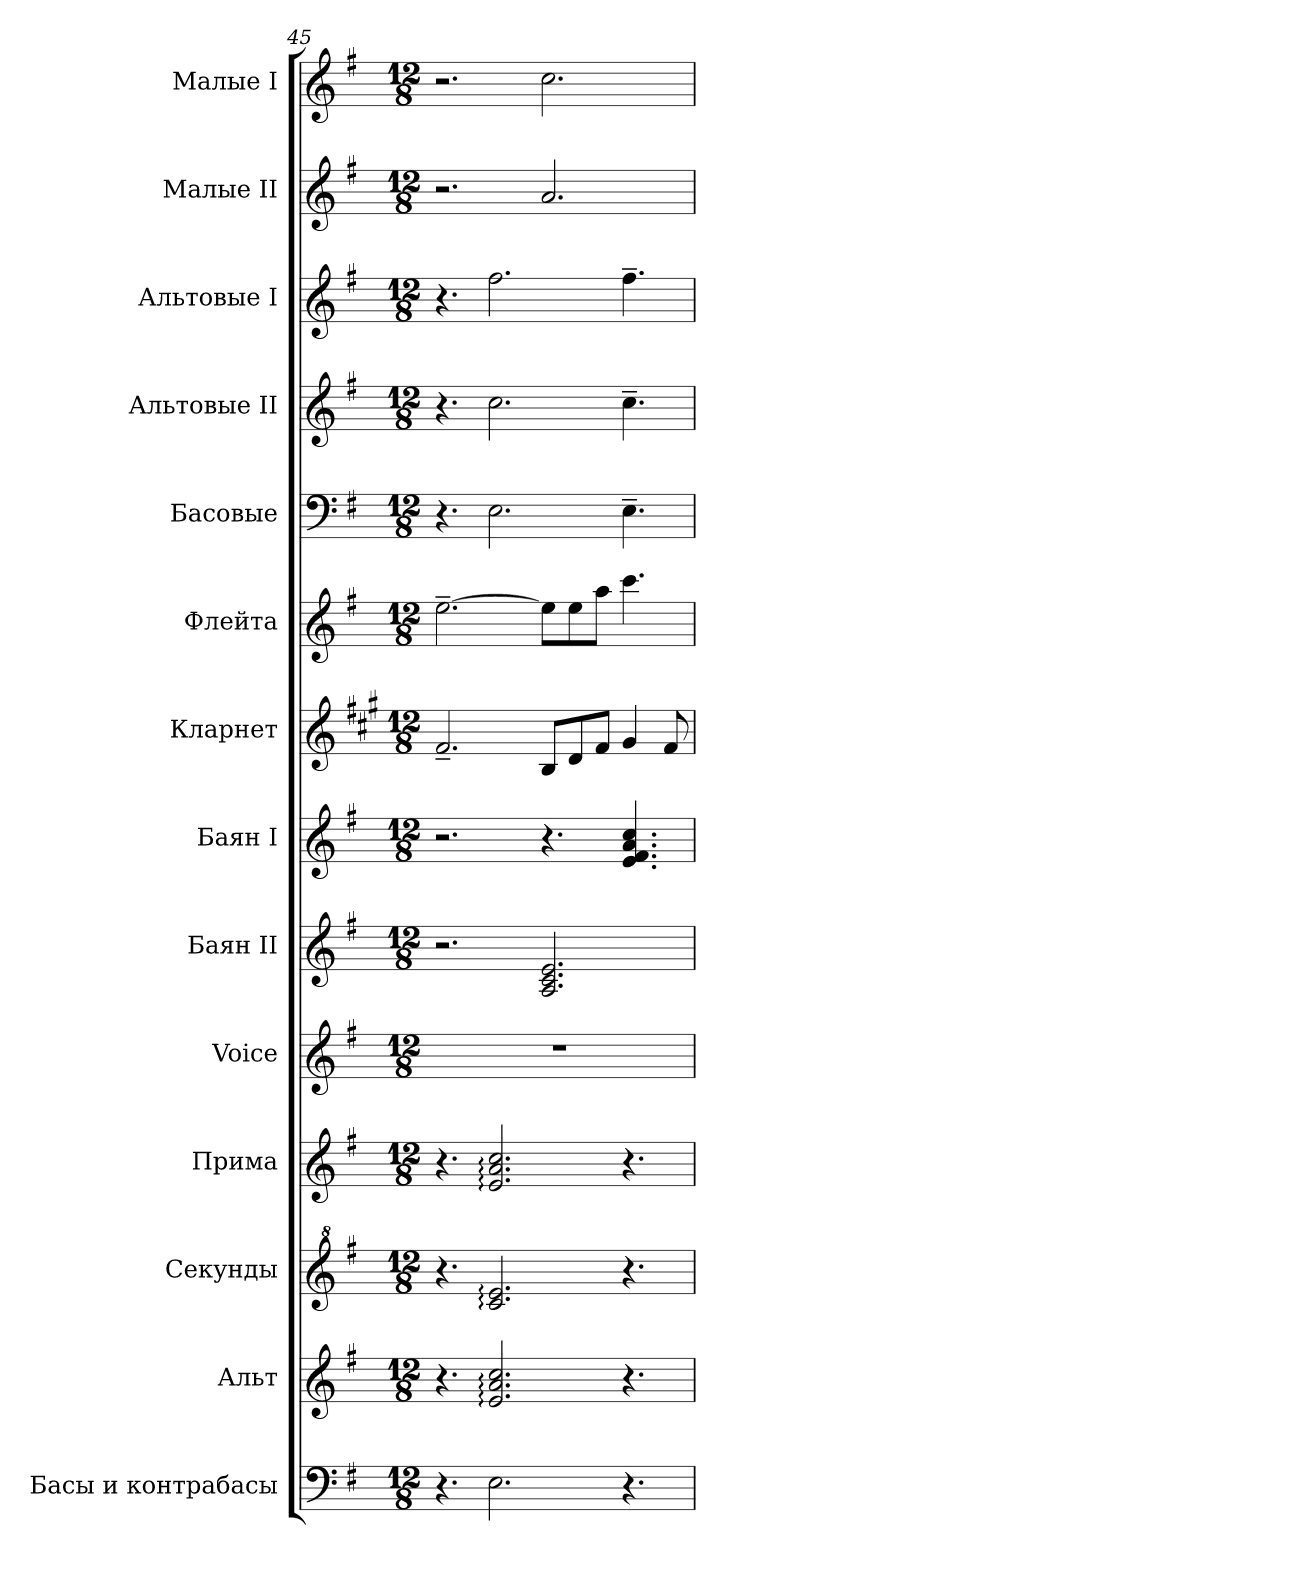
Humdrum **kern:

**kern	**kern	**kern	**kern	**kern	**kern	**kern	**kern	**kern	**kern	**kern	**kern	**kern	**kern
*part14	*part13	*part12	*part11	*part10	*part9	*part8	*part7	*part6	*part5	*part4	*part3	*part2	*part1
*staff14	*staff13	*staff12	*staff11	*staff10	*staff9	*staff8	*staff7	*staff6	*staff5	*staff4	*staff3	*staff2	*staff1
*I"Басы и контрабасы	*I"Альт	*I"Секунды	*I"Прима	*I"Voice	*I"Баян II	*I"Баян I	*I"Кларнет	*I"Флейта	*I"Басовые	*I"Альтовые II	*I"Альтовые I	*I"Малые II	*I"Малые I
*	*	*	*	*I'Voice	*	*	*	*	*	*	*	*	*
!!LO:PB:g=z
*clefF4	*clefG2	*clefG^2	*clefG2	*clefG2	*clefG2	*clefG2	*clefG2	*clefG2	*clefF4	*clefG2	*clefG2	*clefG2	*clefG2
*ITrd7c12	*ITrd7c12	*ITrd7c12	*ITrd7c12	*	*	*	*ITrd1c2	*	*	*	*	*	*
*k[f#]	*k[f#]	*k[f#]	*k[f#]	*k[f#]	*k[f#]	*k[f#]	*k[f#]	*k[f#]	*k[f#]	*k[f#]	*k[f#]	*k[f#]	*k[f#]
*G:	*G:	*G:	*G:	*G:	*G:	*G:	*G:	*G:	*G:	*G:	*G:	*G:	*G:
*M12/8	*M12/8	*M12/8	*M12/8	*M12/8	*M12/8	*M12/8	*M12/8	*M12/8	*M12/8	*M12/8	*M12/8	*M12/8	*M12/8
=45	=45	=45	=45	=45	=45	=45	=45	=45	=45	=45	=45	=45	=45
!	!	!	!	!LO:N:vis=1	!	!	!	!	!	!	!	!	!
4.r	4.r	4.r	4.r	1.r	2.r	2.r	2.e~i/	[>2.ee~i\	4.r	4.r	4.r	2.r	2.r
2.EEi\	2.Ei/: 2.Ai: 2.ci:	2.ci/: 2.ei:	2.Ei/: 2.Ai: 2.ci:	.	.	.	.	.	2.Ei\	2.cci\	2.ff#i\	.	.
.	.	.	.	.	2.Ai/ 2.ci 2.ei	4.r	8Ai/L	8eei\L]	.	.	.	2.ai/	2.cci\
.	.	.	.	.	.	.	8ci/	8eei\	.	.	.	.	.
.	.	.	.	.	.	.	8ei/J	8aai\J	.	.	.	.	.
4.r	4.r	4.r	4.r	.	.	4.ei/ 4.f#i 4.ai 4.cci	4f#i/	4.ccci\	4.E~i\	4.cc~i\	4.ff#~i\	.	.
.	.	.	.	.	.	.	8ei/	.	.	.	.	.	.
=	=	=	=	=	=	=	=	=	=	=	=	=	=
*-	*-	*-	*-	*-	*-	*-	*-	*-	*-	*-	*-	*-	*-
